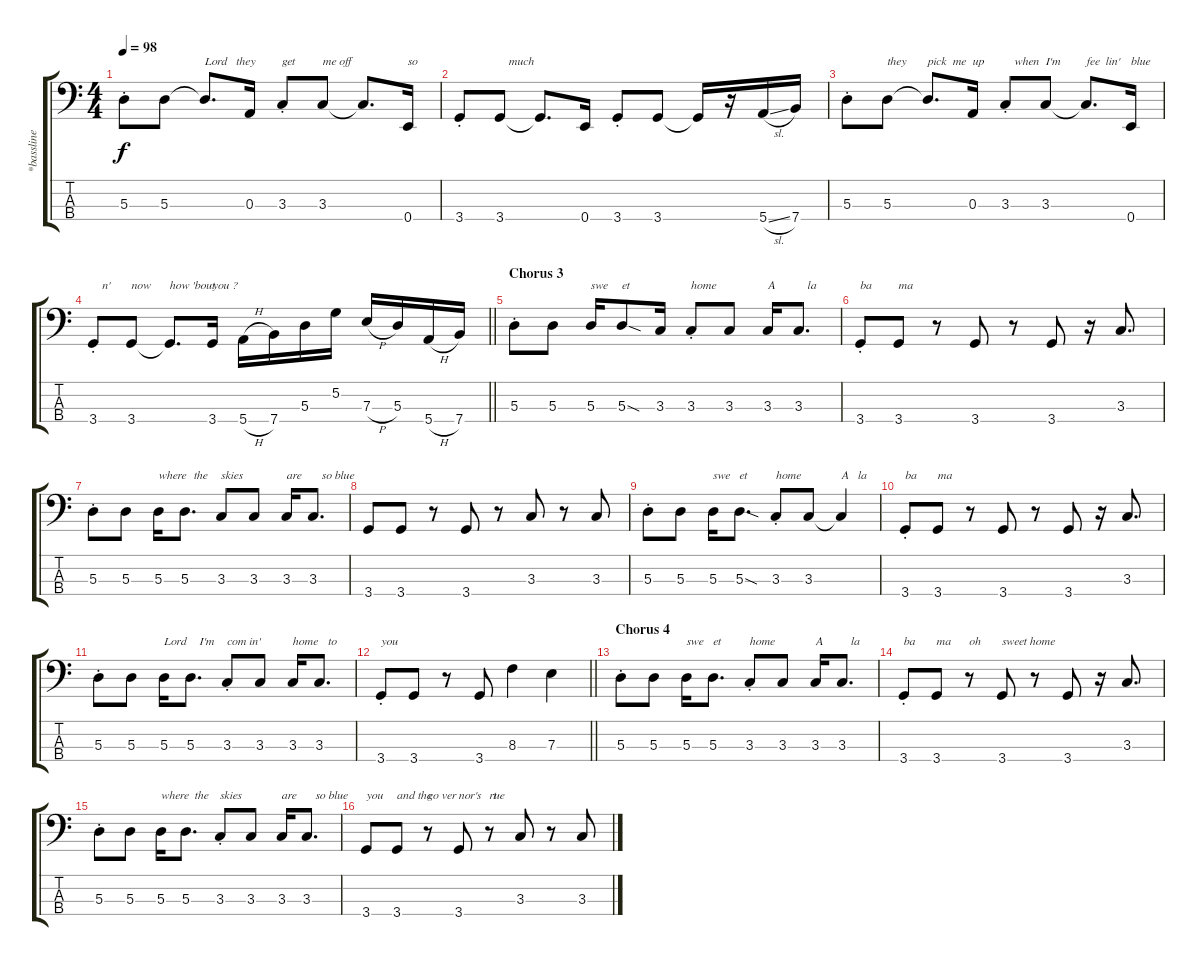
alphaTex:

\track ("*bassline" "*bassline") {instrument electricbassfinger}
\staff {score tabs}
\tuning (G2 D2 A1 E1) {hide}
\ts (4 4)
\tempo 98
\clef f4
\ks c
5.3{st}.8{dy f} 5.3.8 5.3{t}.8{d txt "Lord   they"} 0.3.16 3.3{st}.8{txt "get"} 3.3.8{txt "me off"} 3.3{t}.8{d} 0.4.16{txt "so"} |
3.4{st}.8 3.4.8{txt "   much"} 3.4{t}.8{d} 0.4.16 3.4{st}.8 3.4.8 3.4{t}.16 r.16 5.4{sl}.16 7.4.16 |
5.3{st}.8 5.3.8{txt "they"} 5.3{t}.8{d txt "pick  me"} 0.3.16{txt "up"} 3.3{st}.8{txt "   when"} 3.3.8{txt "I'm"} 3.3{t}.8{d txt "fee  lin'"} 0.4.16{txt "blue"} |
\barLineRight lightlight
3.4{st}.8{txt "   n'"} 3.4.8{txt "now"} 3.4{t}.8{d txt "how 'bout"} 3.4.16{txt "you ?"} 5.4{h}.16 7.4.16 5.3.16 5.2.16 7.3{h}.16 5.3.16 5.4{h}.16 7.4.16 |
\section ("" "Chorus 3")
5.3{st}.8 5.3.8 5.3.16{txt "swe"} 5.3{sod}.8{txt "et"} 3.3.16 3.3{st}.8{txt "home"} 3.3.8 3.3.16{txt "A"} 3.3.8{d txt "   la"} |
3.4{st}.8{txt "ba"} 3.4.8{txt "ma"} r.8 3.4.8 r.8 3.4.8 r.16 3.3.8{d} |
5.3{st}.8 5.3.8 5.3.16{txt "where"} 5.3.8{d txt "   the"} 3.3.8{txt "skies"} 3.3.8 3.3.16{txt "are"} 3.3.8{d txt "   so blue"} |
3.4.8 3.4.8 r.8 3.4.8 r.8 3.3.8 r.8 3.3.8 |
5.3{st}.8 5.3.8 5.3.16{txt "swe"} 5.3{sod}.8{d txt "et"} 3.3{st}.8{txt "home"} 3.3.8 3.3{t}.4{txt "A   la"} |
3.4{st}.8{txt "ba"} 3.4.8{txt "ma"} r.8 3.4.8 r.8 3.4.8 r.16 3.3.8{d} |
5.3{st}.8 5.3.8 5.3.16{txt "Lord"} 5.3.8{d txt "   I'm"} 3.3{st}.8{txt "com in'"} 3.3.8 3.3.16{txt "home"} 3.3.8{d txt "   to"} |
\barLineRight lightlight
3.4{st}.8{txt "you"} 3.4.8 r.8 3.4.8 8.3.4 7.3.4 |
\section ("" "Chorus 4")
5.3{st}.8 5.3.8 5.3.16{txt "swe"} 5.3.8{d txt "et"} 3.3{st}.8{txt "home"} 3.3.8 3.3.16{txt "A"} 3.3.8{d txt "   la"} |
3.4{st}.8{txt "ba"} 3.4.8{txt "ma"} r.8{txt "oh"} 3.4.8{txt "sweet home"} r.8 3.4.8 r.16 3.3.8{d} |
5.3{st}.8 5.3.8 5.3.16{txt "where"} 5.3.8{d txt "   the"} 3.3{st}.8{txt "skies"} 3.3.8 3.3.16{txt "are"} 3.3.8{d txt "   so blue"} |
3.4.8{txt "you"} 3.4.8{txt "and the"} r.8{txt "go ver"} 3.4.8{txt "nor's    t"} r.8{txt "rue"} 3.3.8 r.8 3.3.8
